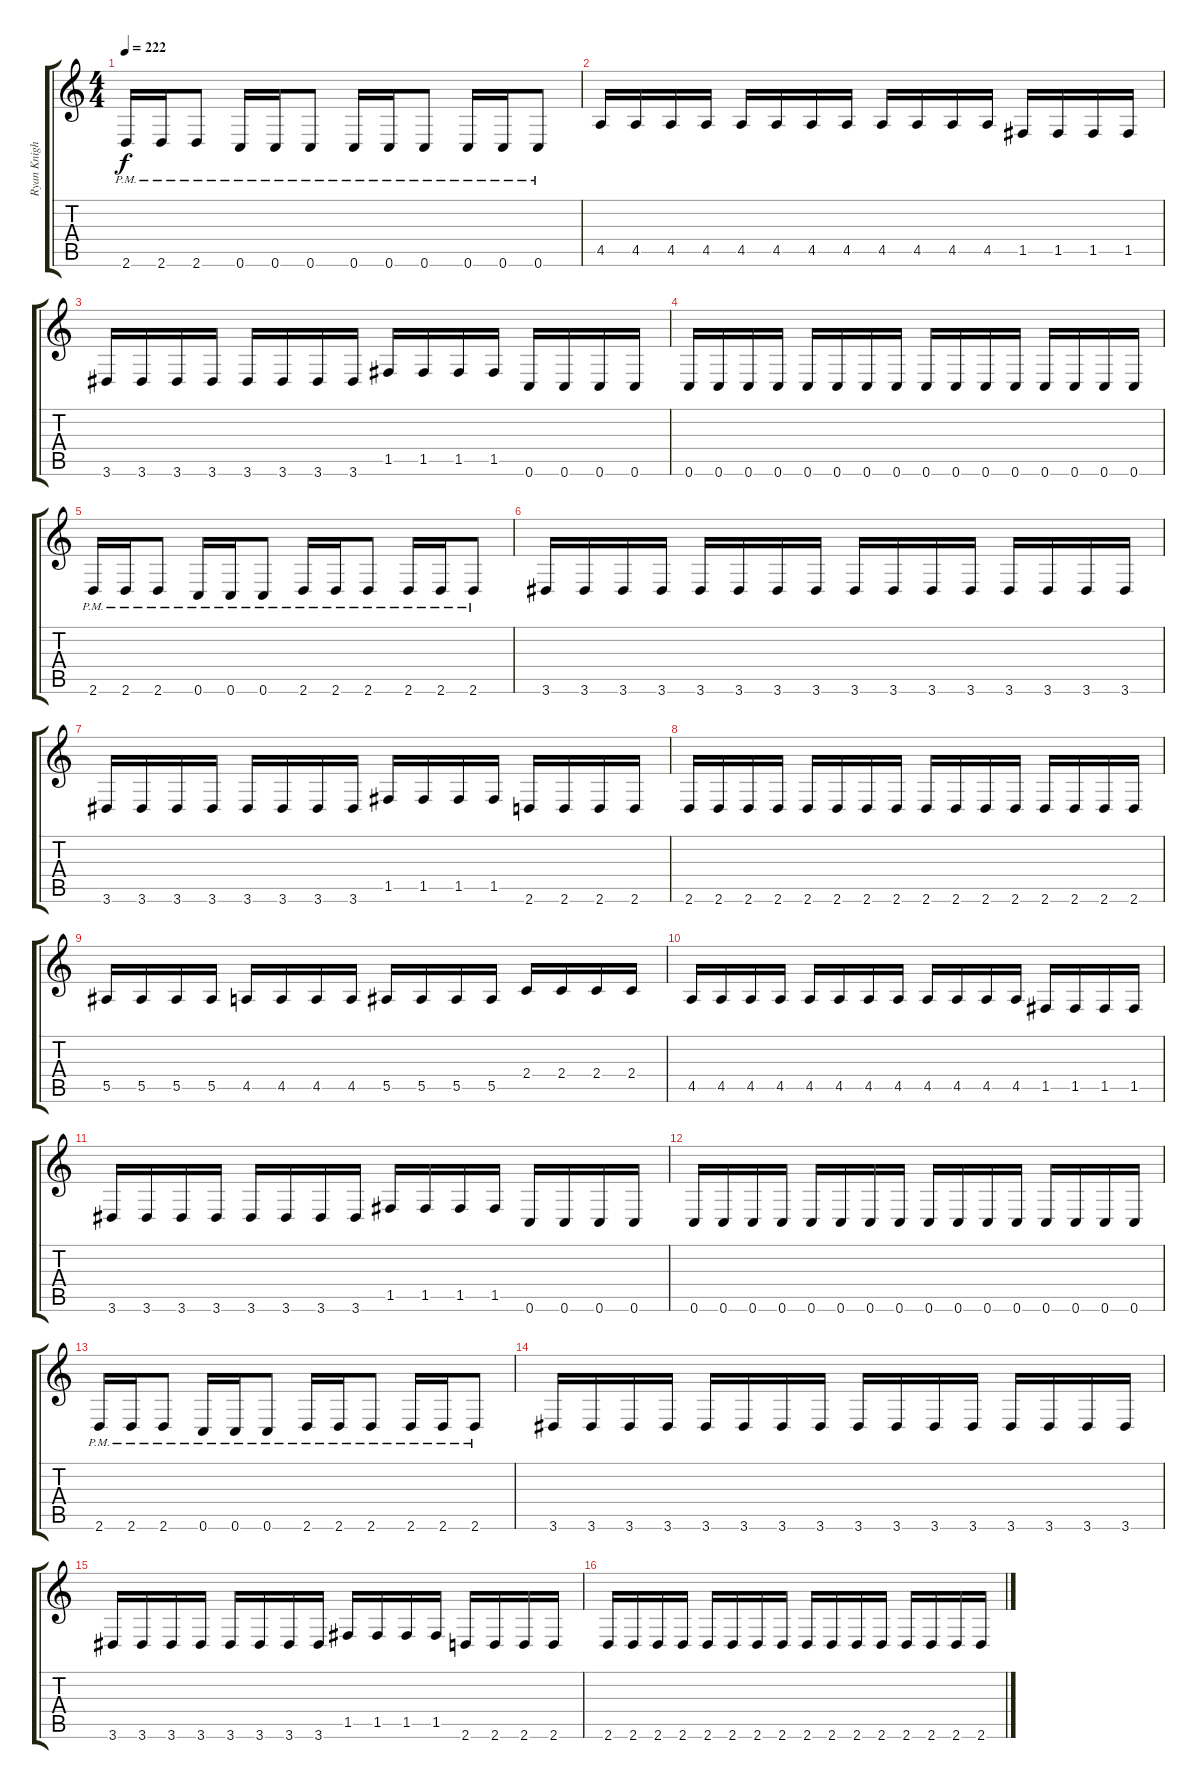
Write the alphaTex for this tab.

\track ("Ryan Knight" "Ryan Knigh") {instrument distortionguitar}
\staff {score tabs}
\tuning (C4 G3 Eb3 Bb2 F2 C2) {hide}
\ts (4 4)
\tempo 222
\clef g2
\ks c
2.6{pm}.16{dy f} 2.6{pm}.16 2.6{pm}.8 0.6{pm}.16 0.6{pm}.16 0.6{pm}.8 0.6{pm}.16 0.6{pm}.16 0.6{pm}.8 0.6{pm}.16 0.6{pm}.16 0.6{pm}.8 |
4.5.16 4.5.16 4.5.16 4.5.16 4.5.16 4.5.16 4.5.16 4.5.16 4.5.16 4.5.16 4.5.16 4.5.16 1.5.16 1.5.16 1.5.16 1.5.16 |
3.6.16 3.6.16 3.6.16 3.6.16 3.6.16 3.6.16 3.6.16 3.6.16 1.5.16 1.5.16 1.5.16 1.5.16 0.6.16 0.6.16 0.6.16 0.6.16 |
0.6.16 0.6.16 0.6.16 0.6.16 0.6.16 0.6.16 0.6.16 0.6.16 0.6.16 0.6.16 0.6.16 0.6.16 0.6.16 0.6.16 0.6.16 0.6.16 |
2.6{pm}.16 2.6{pm}.16 2.6{pm}.8 0.6{pm}.16 0.6{pm}.16 0.6{pm}.8 2.6{pm}.16 2.6{pm}.16 2.6{pm}.8 2.6{pm}.16 2.6{pm}.16 2.6{pm}.8 |
3.6.16 3.6.16 3.6.16 3.6.16 3.6.16 3.6.16 3.6.16 3.6.16 3.6.16 3.6.16 3.6.16 3.6.16 3.6.16 3.6.16 3.6.16 3.6.16 |
3.6.16 3.6.16 3.6.16 3.6.16 3.6.16 3.6.16 3.6.16 3.6.16 1.5.16 1.5.16 1.5.16 1.5.16 2.6.16 2.6.16 2.6.16 2.6.16 |
2.6.16 2.6.16 2.6.16 2.6.16 2.6.16 2.6.16 2.6.16 2.6.16 2.6.16 2.6.16 2.6.16 2.6.16 2.6.16 2.6.16 2.6.16 2.6.16 |
5.5.16 5.5.16 5.5.16 5.5.16 4.5.16 4.5.16 4.5.16 4.5.16 5.5.16 5.5.16 5.5.16 5.5.16 2.4.16 2.4.16 2.4.16 2.4.16 |
4.5.16 4.5.16 4.5.16 4.5.16 4.5.16 4.5.16 4.5.16 4.5.16 4.5.16 4.5.16 4.5.16 4.5.16 1.5.16 1.5.16 1.5.16 1.5.16 |
3.6.16 3.6.16 3.6.16 3.6.16 3.6.16 3.6.16 3.6.16 3.6.16 1.5.16 1.5.16 1.5.16 1.5.16 0.6.16 0.6.16 0.6.16 0.6.16 |
0.6.16 0.6.16 0.6.16 0.6.16 0.6.16 0.6.16 0.6.16 0.6.16 0.6.16 0.6.16 0.6.16 0.6.16 0.6.16 0.6.16 0.6.16 0.6.16 |
2.6{pm}.16 2.6{pm}.16 2.6{pm}.8 0.6{pm}.16 0.6{pm}.16 0.6{pm}.8 2.6{pm}.16 2.6{pm}.16 2.6{pm}.8 2.6{pm}.16 2.6{pm}.16 2.6{pm}.8 |
3.6.16 3.6.16 3.6.16 3.6.16 3.6.16 3.6.16 3.6.16 3.6.16 3.6.16 3.6.16 3.6.16 3.6.16 3.6.16 3.6.16 3.6.16 3.6.16 |
3.6.16 3.6.16 3.6.16 3.6.16 3.6.16 3.6.16 3.6.16 3.6.16 1.5.16 1.5.16 1.5.16 1.5.16 2.6.16 2.6.16 2.6.16 2.6.16 |
2.6.16 2.6.16 2.6.16 2.6.16 2.6.16 2.6.16 2.6.16 2.6.16 2.6.16 2.6.16 2.6.16 2.6.16 2.6.16 2.6.16 2.6.16 2.6.16
